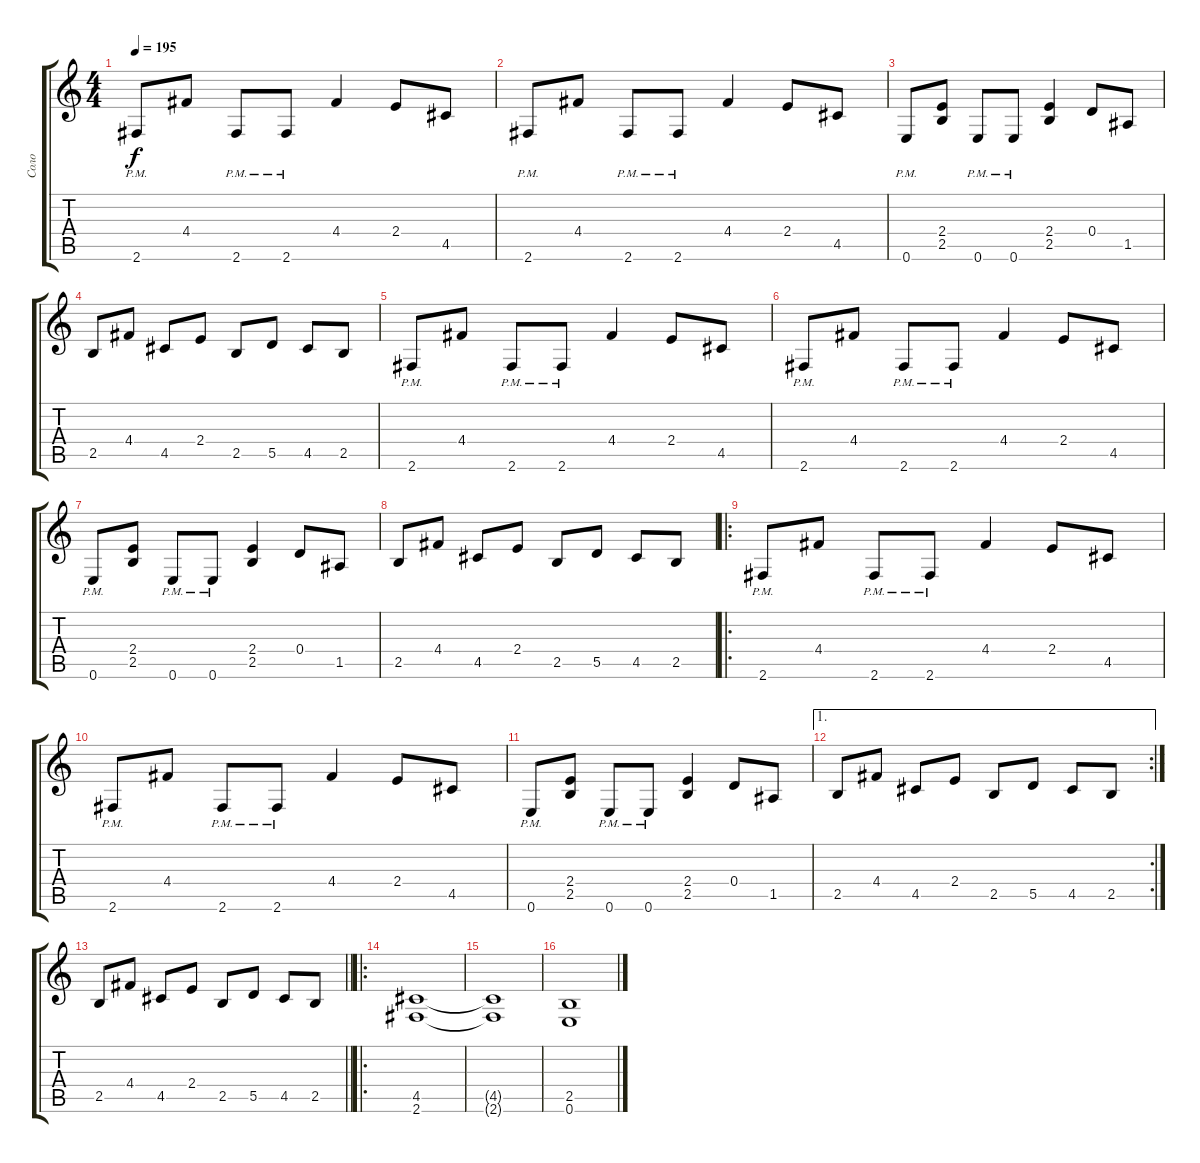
\track ("Соло" "Соло") {instrument distortionguitar}
\staff {score tabs}
\tuning (E4 B3 G3 D3 A2 E2) {hide}
\ts (4 4)
\tempo 195
\clef g2
\ks c
2.6{pm}.8{dy f instrument distortionguitar} 4.4.8 2.6{pm}.8 2.6{pm}.8 4.4.4 2.4.8 4.5.8 |
2.6{pm}.8 4.4.8 2.6{pm}.8 2.6{pm}.8 4.4.4 2.4.8 4.5.8 |
0.6{pm}.8 (2.4 2.5).8 0.6{pm}.8 0.6{pm}.8 (2.4 2.5).4 0.4.8 1.5.8 |
2.5.8 4.4.8 4.5.8 2.4.8 2.5.8 5.5.8 4.5.8 2.5.8 |
2.6{pm}.8 4.4.8 2.6{pm}.8 2.6{pm}.8 4.4.4 2.4.8 4.5.8 |
2.6{pm}.8 4.4.8 2.6{pm}.8 2.6{pm}.8 4.4.4 2.4.8 4.5.8 |
0.6{pm}.8 (2.4 2.5).8 0.6{pm}.8 0.6{pm}.8 (2.4 2.5).4 0.4.8 1.5.8 |
2.5.8 4.4.8 4.5.8 2.4.8 2.5.8 5.5.8 4.5.8 2.5.8 |
\ro
2.6{pm}.8 4.4.8 2.6{pm}.8 2.6{pm}.8 4.4.4 2.4.8 4.5.8 |
2.6{pm}.8 4.4.8 2.6{pm}.8 2.6{pm}.8 4.4.4 2.4.8 4.5.8 |
0.6{pm}.8 (2.4 2.5).8 0.6{pm}.8 0.6{pm}.8 (2.4 2.5).4 0.4.8 1.5.8 |
\ae 1
\rc 2
2.5.8 4.4.8 4.5.8 2.4.8 2.5.8 5.5.8 4.5.8 2.5.8 |
\barLineRight lightlight
2.5.8 4.4.8 4.5.8 2.4.8 2.5.8 5.5.8 4.5.8 2.5.8 |
\ro
(4.5 2.6).1 |
(4.5{t} 2.6{t}).1 |
(2.5 0.6).1
